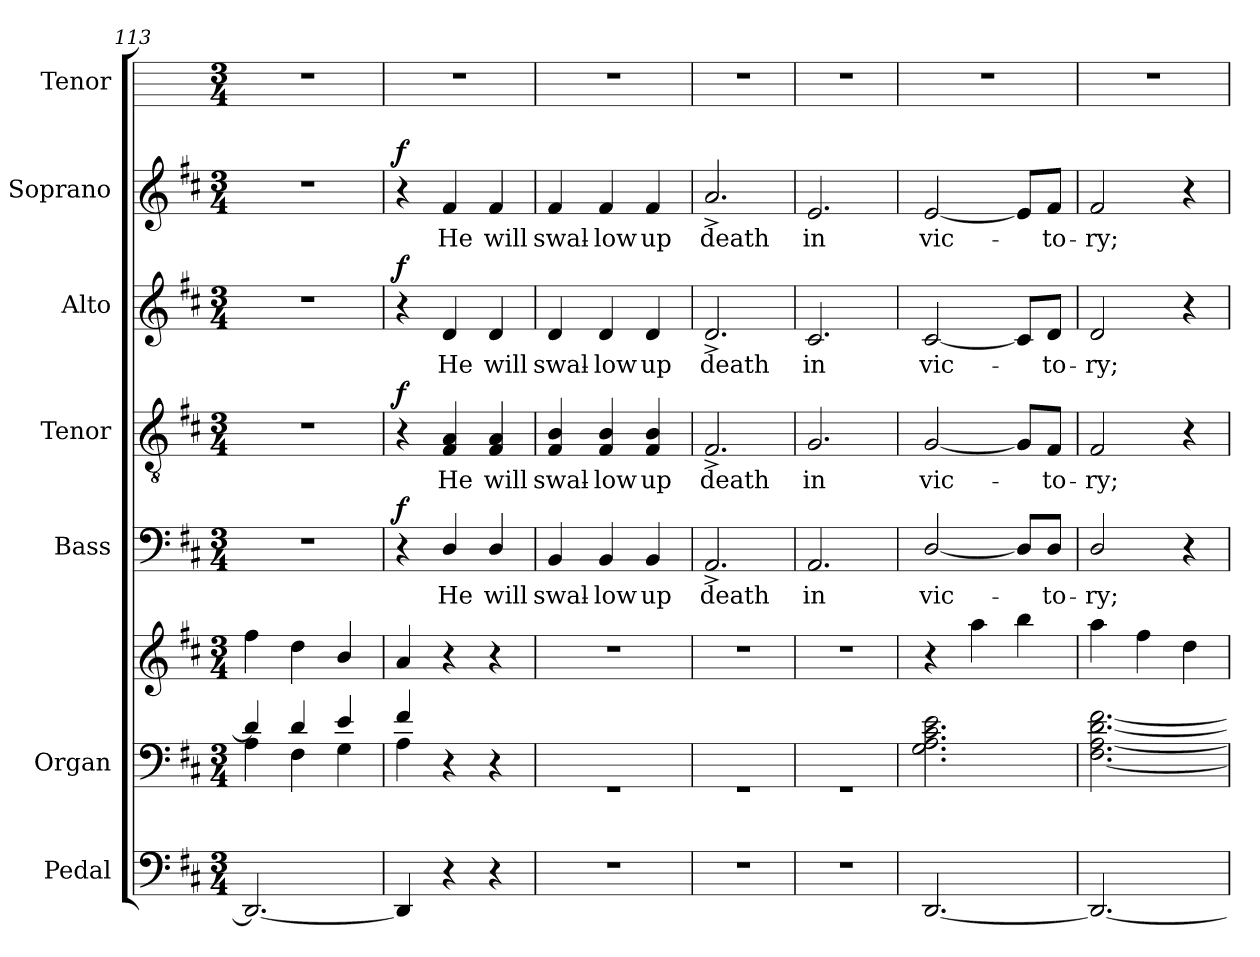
**kern	**kern	**kern	**kern	**text	**dynam	**kern	**text	**dynam	**kern	**text	**dynam	**kern	**text	**dynam	**kern
*part7	*part6	*part6	*part5	*part5	*part5	*part4	*part4	*part4	*part3	*part3	*part3	*part2	*part2	*part2	*part1
*staff8	*staff7	*staff6	*staff5	*staff5	*staff5	*staff4	*staff4	*staff4	*staff3	*staff3	*staff3	*staff2	*staff2	*staff2	*staff1
*I"Pedal	*I"Organ	*	*I"Bass	*	*	*I"Tenor	*	*	*I"Alto	*	*	*I"Soprano	*	*	*I"Tenor
*	*	*	*I'B	*	*	*I'T	*	*	*I'A	*	*	*I'S	*	*	*I'T
*clefF4	*clefF4	*clefG2	*clefF4	*	*	*clefGv2	*	*	*clefG2	*	*	*clefG2	*	*	*
*k[f#c#]	*k[f#c#]	*k[f#c#]	*k[f#c#]	*	*	*k[f#c#]	*	*	*k[f#c#]	*	*	*k[f#c#]	*	*	*
*D:	*D:	*D:	*D:	*	*	*D:	*	*	*D:	*	*	*D:	*	*	*
*M3/4	*M3/4	*M3/4	*M3/4	*	*	*M3/4	*	*	*M3/4	*	*	*M3/4	*	*	*M3/4
=113	=113	=113	=113	=113	=113	=113	=113	=113	=113	=113	=113	=113	=113	=113	=113
*	*^	*	*	*	*	*	*	*	*	*	*	*	*	*	*
!	!	!	!	!LO:N:vis=1	!	!	!LO:N:vis=1	!	!	!LO:N:vis=1	!	!	!LO:N:vis=1	!	!	!
2.DD_	4d/]	4A\	4ff#	2.r	.	.	2.r	.	.	2.r	.	.	2.r	.	.	2.r
.	4d/	4F#\	4dd	.	.	.	.	.	.	.	.	.	.	.	.	.
.	4e/	4G\	4b/	.	.	.	.	.	.	.	.	.	.	.	.	.
=114	=114	=114	=114	=114	=114	=114	=114	=114	=114	=114	=114	=114	=114	=114	=114	=114
!	!	!	!	!	!	!LO:DY:b	!	!	!LO:DY:b	!	!	!LO:DY:b	!	!	!LO:DY:b	!
4DD]	4f#/	4A\	4a	4r	.	f	4r	.	f	4r	.	f	4r	.	f	2.r
!	!	!	!	!	!LO:LY:b	!	!	!LO:LY:b	!	!	!LO:LY:b	!	!	!LO:LY:b	!	!
4r	4ryy	4r	4r	4D/	He	.	4F# 4A	He	.	4d	He	.	4f#	He	.	.
!	!	!	!	!	!LO:LY:b	!	!	!LO:LY:b	!	!	!LO:LY:b	!	!	!LO:LY:b	!	!
4r	4ryy	4r	4r	4D/	will	.	4F# 4A	will	.	4d	will	.	4f#	will	.	.
=115	=115	=115	=115	=115	=115	=115	=115	=115	=115	=115	=115	=115	=115	=115	=115	=115
!LO:N:vis=1	!LO:N:vis=1	!LO:N:vis=1	!LO:N:vis=1	!	!LO:LY:b	!	!	!LO:LY:b	!	!	!LO:LY:b	!	!	!LO:LY:b	!	!
2.r	2.ryy	2.r	2.r	4BB	swal-	.	4F# 4B	swal-	.	4d	swal-	.	4f#	swal-	.	2.r
!	!	!	!	!	!LO:LY:b	!	!	!LO:LY:b	!	!	!LO:LY:b	!	!	!LO:LY:b	!	!
.	.	.	.	4BB	-low	.	4F# 4B	-low	.	4d	-low	.	4f#	-low	.	.
!	!	!	!	!	!LO:LY:b	!	!	!LO:LY:b	!	!	!LO:LY:b	!	!	!LO:LY:b	!	!
.	.	.	.	4BB	up	.	4F# 4B	up	.	4d	up	.	4f#	up	.	.
=116	=116	=116	=116	=116	=116	=116	=116	=116	=116	=116	=116	=116	=116	=116	=116	=116
!LO:N:vis=1	!LO:N:vis=1	!LO:N:vis=1	!LO:N:vis=1	!	!LO:LY:b	!	!	!LO:LY:b	!	!	!LO:LY:b	!	!	!LO:LY:b	!	!
2.r	2.ryy	2.r	2.r	2.AA^	death	.	2.F#^	death	.	2.d^	death	.	2.a^	death	.	2.r
=117	=117	=117	=117	=117	=117	=117	=117	=117	=117	=117	=117	=117	=117	=117	=117	=117
!LO:N:vis=1	!LO:N:vis=1	!LO:N:vis=1	!LO:N:vis=1	!	!LO:LY:b	!	!	!LO:LY:b	!	!	!LO:LY:b	!	!	!LO:LY:b	!	!
2.r	2.ryy	2.r	2.r	2.AA	in	.	2.G	in	.	2.c#	in	.	2.e	in	.	2.r
=118	=118	=118	=118	=118	=118	=118	=118	=118	=118	=118	=118	=118	=118	=118	=118	=118
!	!LO:N:vis=1	!	!	!	!LO:LY:b	!	!	!LO:LY:b	!	!	!LO:LY:b	!	!	!LO:LY:b	!	!
[2.DD	2.ryy	2.G\ 2.A\ 2.c#\ 2.e\	4r	[2D/	vic-	.	[2G	vic-	.	[2c#	vic-	.	[2e	vic-	.	2.r
.	.	.	4aa	.	.	.	.	.	.	.	.	.	.	.	.	.
.	.	.	4bb	8D/L]	.	.	8G/L]	.	.	8c#/L]	.	.	8e/L]	.	.	.
!	!	!	!	!	!LO:LY:b	!	!	!LO:LY:b	!	!	!LO:LY:b	!	!	!LO:LY:b	!	!
.	.	.	.	8D/J	to-	.	8F#/J	to-	.	8d/J	to-	.	8f#/J	to-	.	.
=119	=119	=119	=119	=119	=119	=119	=119	=119	=119	=119	=119	=119	=119	=119	=119	=119
!	!LO:N:vis=1	!	!	!	!LO:LY:b	!	!	!LO:LY:b	!	!	!LO:LY:b	!	!	!LO:LY:b	!	!
2.DD_	2.ryy	[2.F#\ [2.A\ [2.d\ [2.f#\	4aa	2D/	-ry;	.	2F#	-ry;	.	2d	-ry;	.	2f#	-ry;	.	2.r
.	.	.	4ff#	.	.	.	.	.	.	.	.	.	.	.	.	.
.	.	.	4dd	4r	.	.	4r	.	.	4r	.	.	4r	.	.	.
*	*v	*v	*	*	*	*	*	*	*	*	*	*	*	*	*	*
=	=	=	=	=	=	=	=	=	=	=	=	=	=	=	=
*-	*-	*-	*-	*-	*-	*-	*-	*-	*-	*-	*-	*-	*-	*-	*-
